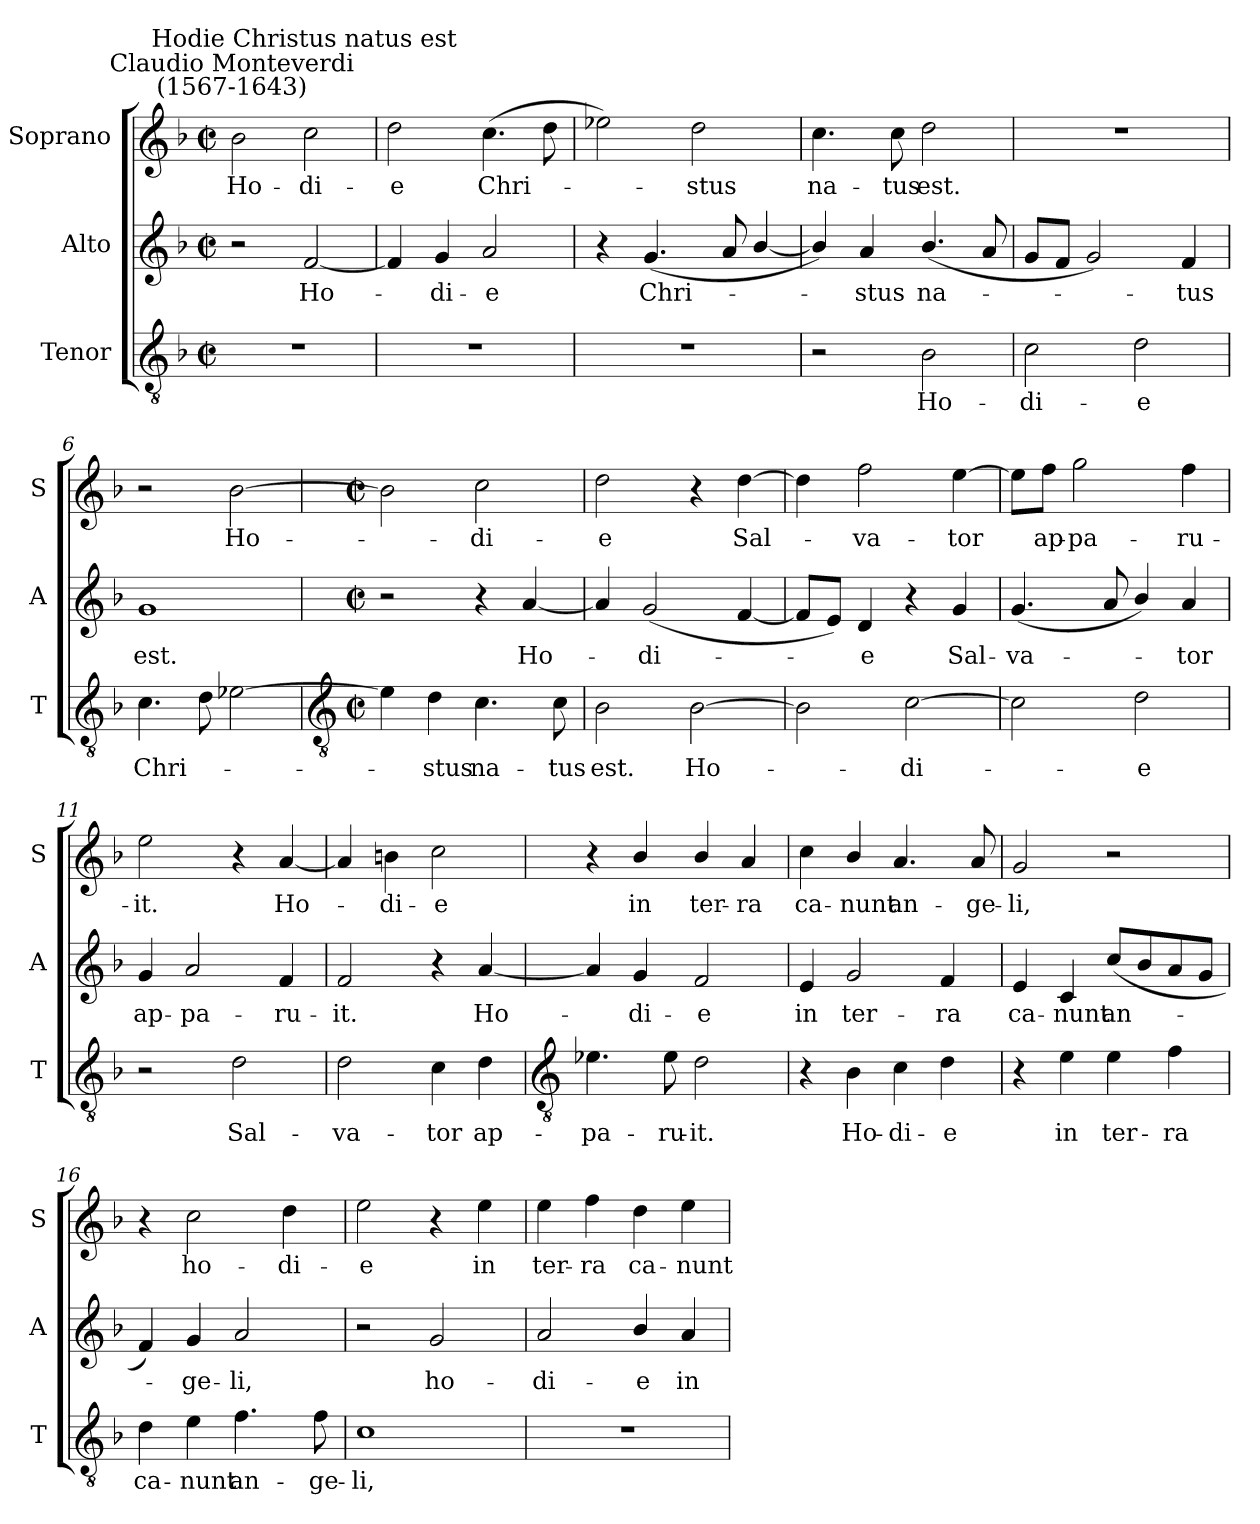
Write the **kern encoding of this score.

**kern	**text	**kern	**text	**kern	**text
*part3	*part3	*part2	*part2	*part1	*part1
*staff3	*staff3	*staff2	*staff2	*staff1	*staff1
*I"Tenor	*	*I"Alto	*	*I"Soprano	*
*I'T	*	*I'A	*	*I'S	*
*clefGv2	*	*clefG2	*	*clefG2	*
*k[b-]	*	*k[b-]	*	*k[b-]	*
*F:	*	*F:	*	*F:	*
*M2/2	*	*M2/2	*	*M2/2	*
*met(c|)	*	*met(c|)	*	*met(c|)	*
=1	=1	=1	=1	=1	=1
!	!	!	!	!LO:TX:a:cj:t=Claudio Monteverdi\n(1567-1643)	!
!	!	!	!	!	!LO:LY:b
1r	.	2r	.	2b-	Ho-
!	!	!	!	!LO:TX:a:cj:t=Hodie Christus natus est	!
!	!	!	!LO:LY:b	!	!LO:LY:b
.	.	[2f	Ho-	2cc	-di-
=2	=2	=2	=2	=2	=2
!	!	!	!	!	!LO:LY:b
1r	.	4f]	.	2dd	-e
!	!	!	!LO:LY:b	!	!
.	.	4g	di-	.	.
!	!	!	!LO:LY:b	!	!LO:LY:b
.	.	2a	-e	(>4.cc	Chri-
.	.	.	.	8dd	.
=3	=3	=3	=3	=3	=3
1r	.	4r	.	2ee-)	.
!	!	!	!LO:LY:b	!	!
.	.	(<4.g	Chri-	.	.
!	!	!	!	!	!LO:LY:b
.	.	.	.	2dd	stus
.	.	8a	.	.	.
.	.	[4b-/	.	.	.
=4	=4	=4	=4	=4	=4
!	!	!	!	!	!LO:LY:b
2r	.	4b-/])	.	4.cc	na-
!	!	!	!LO:LY:b	!	!
.	.	4a	stus	.	.
!	!	!	!	!	!LO:LY:b
.	.	.	.	8cc	-tus
!	!LO:LY:b	!	!LO:LY:b	!	!LO:LY:b
2B-	Ho-	(<4.b-/	na-	2dd	est.
.	.	8a	.	.	.
=5	=5	=5	=5	=5	=5
!	!LO:LY:b	!	!	!	!
2c	-di-	8gL	.	1r	.
.	.	8fJ	.	.	.
.	.	2g)	.	.	.
!	!LO:LY:b	!	!	!	!
2d	-e	.	.	.	.
!	!	!	!LO:LY:b	!	!
.	.	4f	tus	.	.
=6	=6	=6	=6	=6	=6
!	!LO:LY:b	!	!LO:LY:b	!	!
4.c	Chri-	1g	est.	2r	.
8d	.	.	.	.	.
!	!	!	!	!	!LO:LY:b
[2e-X	.	.	.	[2b-	Ho-
!!LO:LB:g=z
=7	=7	=7	=7	=7	=7
*clefGv2	*	*	*	*	*
*M2/2	*	*M2/2	*	*M2/2	*
*met(c|)	*	*met(c|)	*	*met(c|)	*
4e-]	.	2r	.	2b-]	.
!	!LO:LY:b	!	!	!	!
4d	stus	.	.	.	.
!	!LO:LY:b	!	!	!	!LO:LY:b
4.c	na-	4r	.	2cc	di-
!	!	!	!LO:LY:b	!	!
.	.	[4a	Ho-	.	.
!	!LO:LY:b	!	!	!	!
8c	-tus	.	.	.	.
=8	=8	=8	=8	=8	=8
!	!LO:LY:b	!	!	!	!LO:LY:b
2B-	est.	4a]	.	2dd	-e
!	!	!	!LO:LY:b	!	!
.	.	(<2g	di-	.	.
!	!LO:LY:b	!	!	!	!
[2B-	Ho-	.	.	4r	.
!	!	!	!	!	!LO:LY:b
.	.	[4f	.	[4dd	Sal-
=9	=9	=9	=9	=9	=9
2B-]	.	8fL]	.	4dd]	.
.	.	8eJ)	.	.	.
!	!	!	!LO:LY:b	!	!LO:LY:b
.	.	4d	e	2ff	va-
!	!LO:LY:b	!	!	!	!
[2c	di-	4r	.	.	.
!	!	!	!LO:LY:b	!	!LO:LY:b
.	.	4g	Sal-	[4ee	-tor
=10	=10	=10	=10	=10	=10
!	!	!	!LO:LY:b	!	!
2c]	.	(<4.g	-va-	8ee\L]	.
!	!	!	!	!	!LO:LY:b
.	.	.	.	8ff\J	ap-
!	!	!	!	!	!LO:LY:b
.	.	.	.	2gg	-pa-
.	.	8a	.	.	.
!	!LO:LY:b	!	!	!	!
2d	e	4b-/)	.	.	.
!	!	!	!LO:LY:b	!	!LO:LY:b
.	.	4a	tor	4ff	-ru-
=11	=11	=11	=11	=11	=11
!	!	!	!LO:LY:b	!	!LO:LY:b
2r	.	4g	ap-	2ee	-it.
!	!	!	!LO:LY:b	!	!
.	.	2a	-pa-	.	.
!	!LO:LY:b	!	!	!	!
2d	Sal-	.	.	4r	.
!	!	!	!LO:LY:b	!	!LO:LY:b
.	.	4f	-ru-	[4a	Ho-
=12	=12	=12	=12	=12	=12
!	!LO:LY:b	!	!LO:LY:b	!	!
2d	-va-	2f	-it.	4a]	.
!	!	!	!	!	!LO:LY:b
.	.	.	.	4bn	di-
!	!LO:LY:b	!	!	!	!LO:LY:b
4c	-tor	4r	.	2cc	-e
!	!LO:LY:b	!	!LO:LY:b	!	!
4d	ap-	[4a	Ho-	.	.
!!LO:LB:g=z
=13	=13	=13	=13	=13	=13
*clefGv2	*	*	*	*	*
!	!LO:LY:b	!	!	!	!
4.e-X	-pa-	4a]	.	4r	.
!	!	!	!LO:LY:b	!	!LO:LY:b
.	.	4g	di-	4b-/	in
!	!LO:LY:b	!	!	!	!
8e-	-ru-	.	.	.	.
!	!LO:LY:b	!	!LO:LY:b	!	!LO:LY:b
2d	-it.	2f	-e	4b-/	ter-
!	!	!	!	!	!LO:LY:b
.	.	.	.	4a	-ra
=14	=14	=14	=14	=14	=14
!	!	!	!LO:LY:b	!	!LO:LY:b
4r	.	4e	in	4cc	ca-
!	!LO:LY:b	!	!LO:LY:b	!	!LO:LY:b
4B-	Ho-	2g	ter-	4b-/	-nunt
!	!LO:LY:b	!	!	!	!LO:LY:b
4c	-di-	.	.	4.a	an-
!	!LO:LY:b	!	!LO:LY:b	!	!
4d	-e	4f	-ra	.	.
!	!	!	!	!	!LO:LY:b
.	.	.	.	8a	-ge-
=15	=15	=15	=15	=15	=15
!	!	!	!LO:LY:b	!	!LO:LY:b
4r	.	4e	ca-	2g	-li,
!	!LO:LY:b	!	!LO:LY:b	!	!
4e	in	4c	-nunt	.	.
!	!LO:LY:b	!	!LO:LY:b	!	!
4e	ter-	(<8ccL	an-	2r	.
.	.	8b-	.	.	.
!	!LO:LY:b	!	!	!	!
4f	-ra	8a	.	.	.
.	.	8gJ	.	.	.
=16	=16	=16	=16	=16	=16
!	!LO:LY:b	!	!	!	!
4d	ca-	4f)	.	4r	.
!	!LO:LY:b	!	!LO:LY:b	!	!LO:LY:b
4e	-nunt	4g	ge-	2cc	ho-
!	!LO:LY:b	!	!LO:LY:b	!	!
4.f	an-	2a	-li,	.	.
!	!	!	!	!	!LO:LY:b
.	.	.	.	4dd	-di-
!	!LO:LY:b	!	!	!	!
8f	-ge-	.	.	.	.
=17	=17	=17	=17	=17	=17
!	!LO:LY:b	!	!	!	!LO:LY:b
1c	-li,	2r	.	2ee	-e
!	!	!	!LO:LY:b	!	!
.	.	2g	ho-	4r	.
!	!	!	!	!	!LO:LY:b
.	.	.	.	4ee	in
=18	=18	=18	=18	=18	=18
!	!	!	!LO:LY:b	!	!LO:LY:b
1r	.	2a	-di-	4ee	ter-
!	!	!	!	!	!LO:LY:b
.	.	.	.	4ff	-ra
!	!	!	!LO:LY:b	!	!LO:LY:b
.	.	4b-/	-e	4dd	ca-
!	!	!	!LO:LY:b	!	!LO:LY:b
.	.	4a	in	4ee	-nunt
=	=	=	=	=	=
*-	*-	*-	*-	*-	*-
